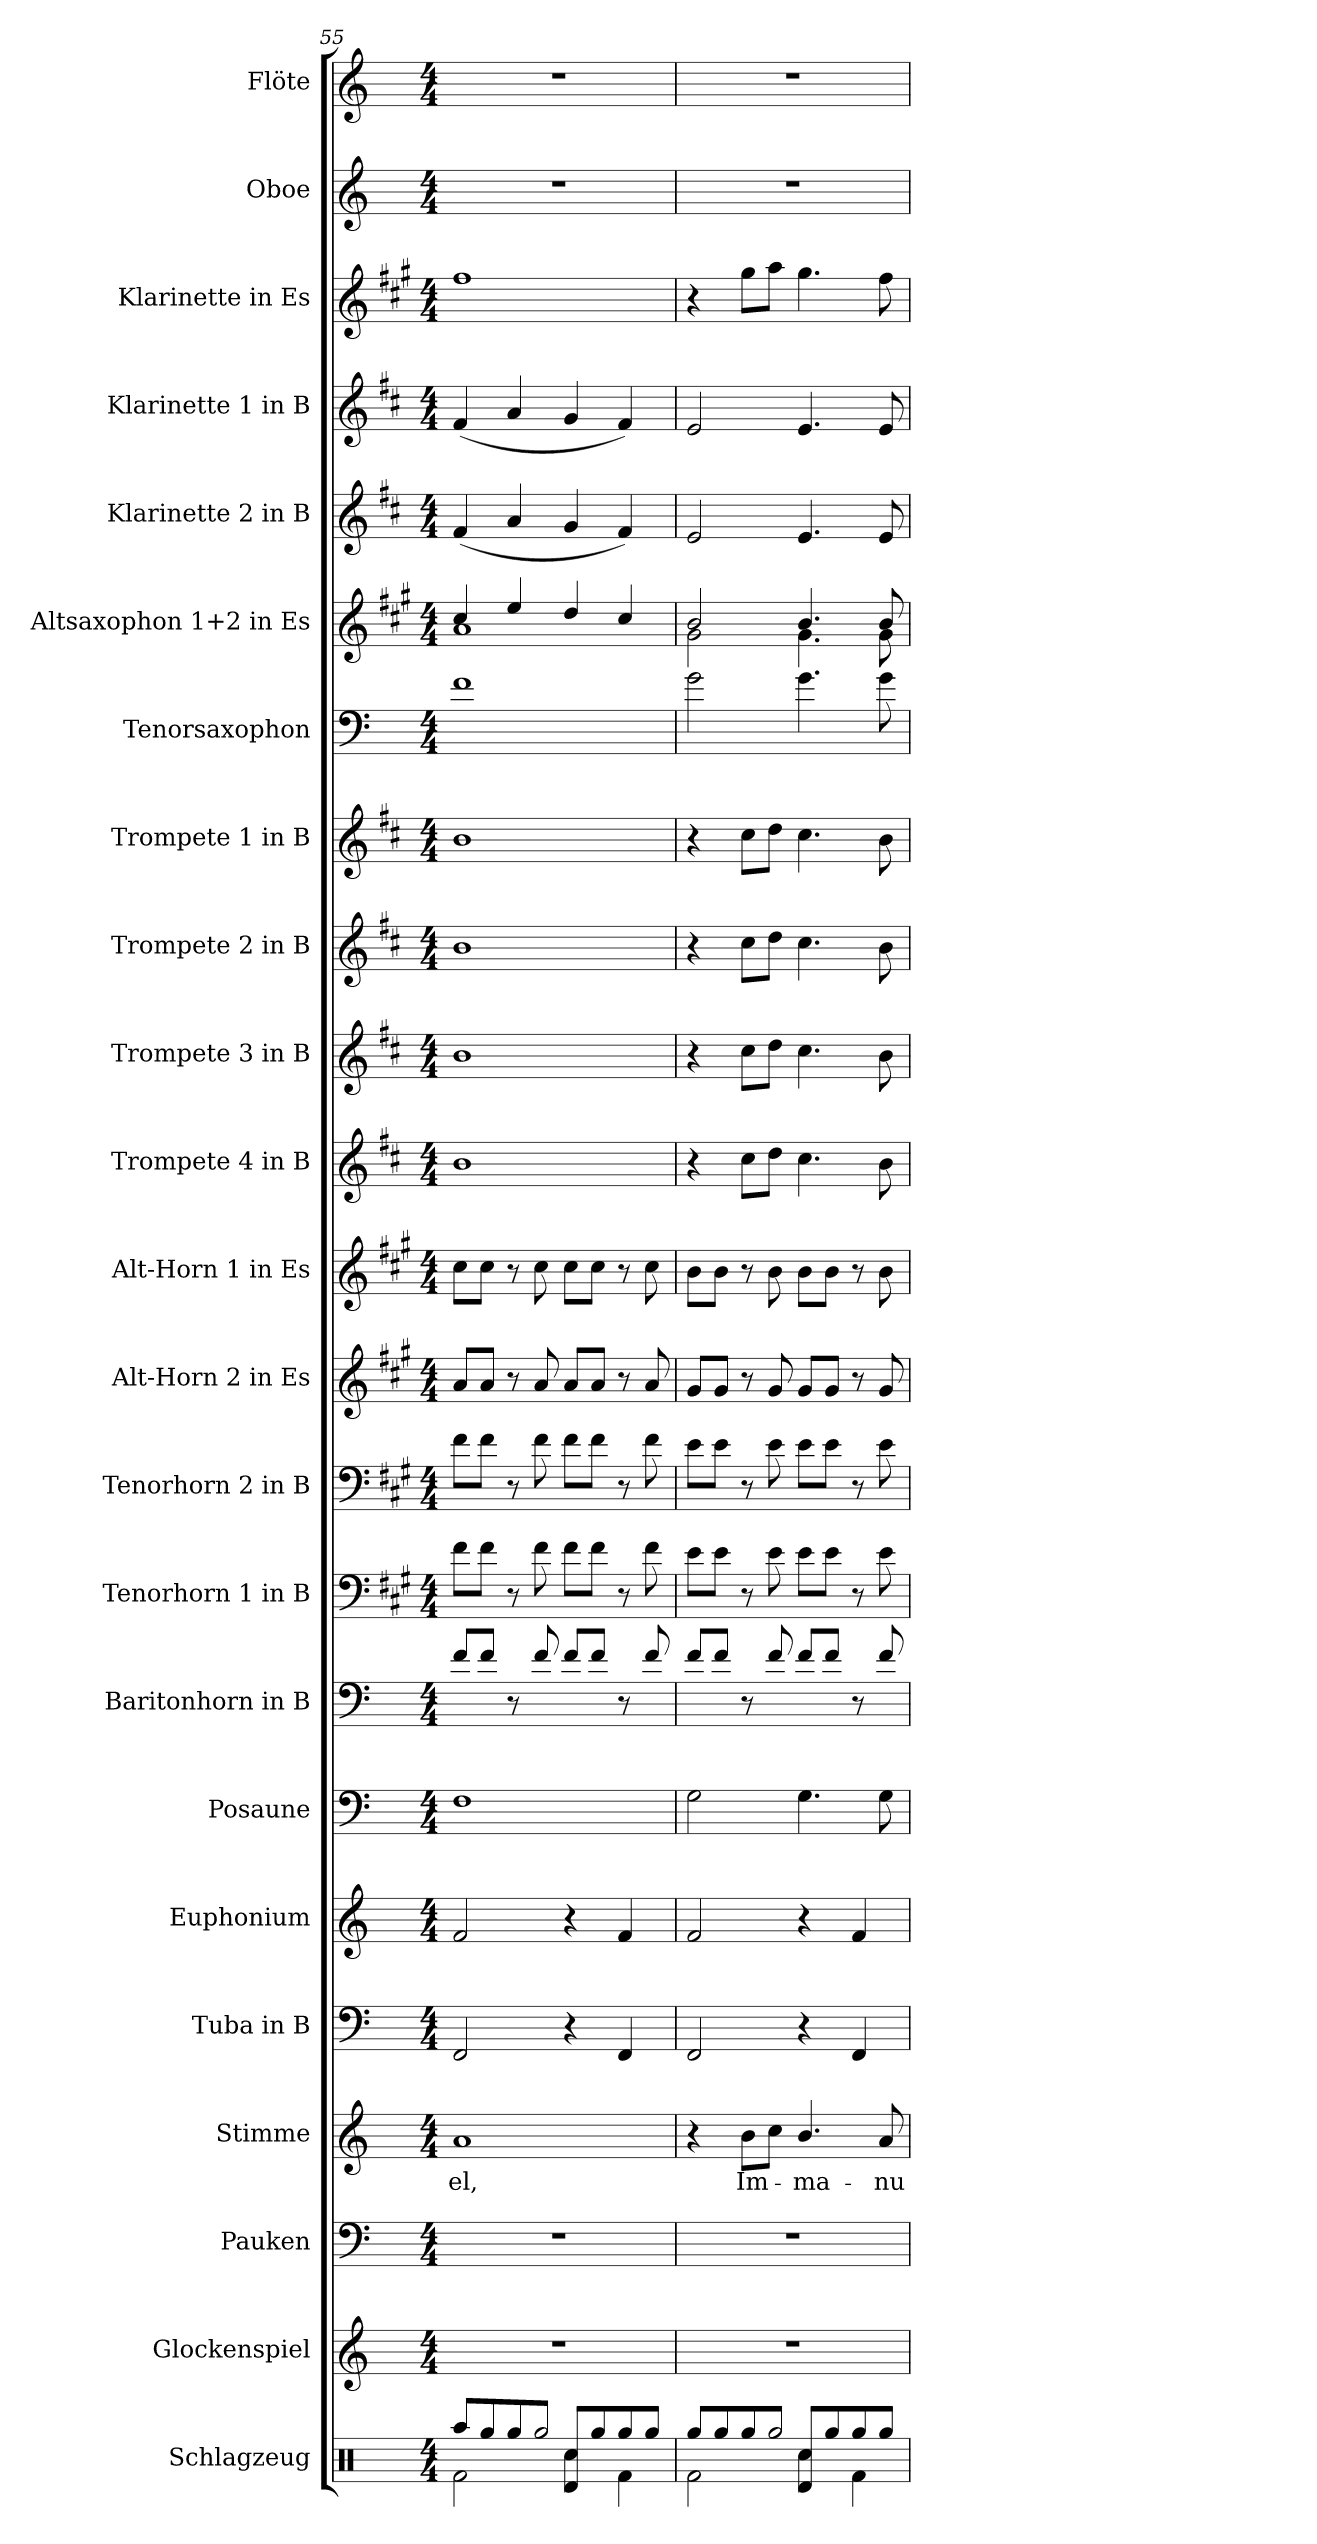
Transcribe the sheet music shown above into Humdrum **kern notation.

**kern	**kern	**kern	**kern	**text	**kern	**kern	**kern	**kern	**kern	**kern	**kern	**kern	**kern	**kern	**kern	**kern	**kern	**kern	**kern	**kern	**kern	**kern	**kern
*part23	*part22	*part21	*part20	*part20	*part19	*part18	*part17	*part16	*part15	*part14	*part13	*part12	*part11	*part10	*part9	*part8	*part7	*part6	*part5	*part4	*part3	*part2	*part1
*staff23	*staff22	*staff21	*staff20	*staff20	*staff19	*staff18	*staff17	*staff16	*staff15	*staff14	*staff13	*staff12	*staff11	*staff10	*staff9	*staff8	*staff7	*staff6	*staff5	*staff4	*staff3	*staff2	*staff1
*I"Schlagzeug	*I"Glockenspiel	*I"Pauken	*I"Stimme	*	*I"Tuba in B	*I"Euphonium	*I"Posaune	*I"Baritonhorn in B	*I"Tenorhorn  1 in B	*I"Tenorhorn 2 in B	*I"Alt-Horn 2 in Es	*I"Alt-Horn 1 in Es	*I"Trompete 4 in B	*I"Trompete 3 in B	*I"Trompete 2  in B	*I"Trompete 1 in B	*I"Tenorsaxophon	*I"Altsaxophon 1+2 in Es	*I"Klarinette 2  in B	*I"Klarinette 1 in B	*I"Klarinette in Es	*I"Oboe	*I"Flöte
*clefX	*clefG2	*clefF4	*clefG2	*	*clefF4	*clefG2	*clefF4	*clefF4	*clefF4	*clefF4	*clefG2	*clefG2	*clefG2	*clefG2	*clefG2	*clefG2	*clefF4	*clefG2	*clefG2	*clefG2	*clefG2	*clefG2	*clefG2
*	*ITrd-14c-24	*	*	*	*	*ITrd8c14	*	*ITrd8c14	*ITrd5c9	*ITrd5c9	*ITrd5c9	*ITrd5c9	*ITrd1c2	*ITrd1c2	*ITrd1c2	*ITrd1c2	*ITrd8c14	*ITrd5c9	*ITrd1c2	*ITrd1c2	*ITrd-2c-3	*	*
*k[]	*k[]	*k[]	*k[]	*	*k[]	*k[]	*k[]	*k[]	*k[]	*k[]	*k[]	*k[]	*k[]	*k[]	*k[]	*k[]	*k[]	*k[]	*k[]	*k[]	*k[]	*k[]	*k[]
*C:	*C:	*C:	*C:	*	*C:	*C:	*C:	*C:	*C:	*C:	*C:	*C:	*C:	*C:	*C:	*C:	*C:	*C:	*C:	*C:	*C:	*C:	*C:
*M4/4	*M4/4	*M4/4	*M4/4	*	*M4/4	*M4/4	*M4/4	*M4/4	*M4/4	*M4/4	*M4/4	*M4/4	*M4/4	*M4/4	*M4/4	*M4/4	*M4/4	*M4/4	*M4/4	*M4/4	*M4/4	*M4/4	*M4/4
=55	=55	=55	=55	=55	=55	=55	=55	=55	=55	=55	=55	=55	=55	=55	=55	=55	=55	=55	=55	=55	=55	=55	=55
*^	*	*	*	*	*	*	*	*	*	*	*	*	*	*	*	*	*	*	*	*	*	*	*
!	!	!	!	!	!LO:LY:b:color=#000000	!	!	!	!	!	!	!	!	!	!	!	!	!	!	!	!	!	!	!
*	*	*	*	*	*	*	*	*	*	*	*	*	*	*	*	*	*	*	*^	*	*	*	*	*
8Raai/L	2Rfi\	1r	1r	1ai	-el,	2FFi/	2Fi/	1Fi	8Fi/L	8Ai\L	8Ai\L	8ci/L	8ei\L	1ai	1ai	1ai	1ai	1Fi	4ei/	1ci	(4ei/	(4ei/	1aai	1r	1r
8Rggi/	.	.	.	.	.	.	.	.	8Fi/J	8Ai\J	8Ai\J	8ci/J	8ei\J	.	.	.	.	.	.	.	.	.	.	.	.
8Rggi/	.	.	.	.	.	.	.	.	8r	8r	8r	8r	8r	.	.	.	.	.	4gi/	.	4gi/	4gi/	.	.	.
!LO:N:head=open	!	!	!	!	!	!	!	!	!	!	!	!	!	!	!	!	!	!	!	!	!	!	!	!	!
8Rggi/J	.	.	.	.	.	.	.	.	8Fi/	8Ai\	8Ai\	8ci/	8ei\	.	.	.	.	.	.	.	.	.	.	.	.
8Rdi/L	4Rcci\	.	.	.	.	4r	4r	.	8Fi/L	8Ai\L	8Ai\L	8ci/L	8ei\L	.	.	.	.	.	4fi/	.	4fi/	4fi/	.	.	.
8Rggi/	.	.	.	.	.	.	.	.	8Fi/J	8Ai\J	8Ai\J	8ci/J	8ei\J	.	.	.	.	.	.	.	.	.	.	.	.
8Rggi/	4Rfi\	.	.	.	.	4FFi/	4Fi/	.	8r	8r	8r	8r	8r	.	.	.	.	.	4ei/	.	4ei/)	4ei/)	.	.	.
8Rggi/J	.	.	.	.	.	.	.	.	8Fi/	8Ai\	8Ai\	8ci/	8ei\	.	.	.	.	.	.	.	.	.	.	.	.
=56	=56	=56	=56	=56	=56	=56	=56	=56	=56	=56	=56	=56	=56	=56	=56	=56	=56	=56	=56	=56	=56	=56	=56	=56	=56
8Rggi/L	2Rfi\	1r	1r	4r	.	2FFi/	2Fi/	2Gi\	8Fi/L	8Gi\L	8Gi\L	8Bi/L	8di\L	4r	4r	4r	4r	2Gi\	2di/	2Bi\	2di/	2di/	4r	1r	1r
8Rggi/	.	.	.	.	.	.	.	.	8Fi/J	8Gi\J	8Gi\J	8Bi/J	8di\J	.	.	.	.	.	.	.	.	.	.	.	.
!	!	!	!	!	!LO:LY:b:color=#000000	!	!	!	!	!	!	!	!	!	!	!	!	!	!	!	!	!	!	!	!
8Rggi/	.	.	.	8bi\L	Im-	.	.	.	8r	8r	8r	8r	8r	8bi\L	8bi\L	8bi\L	8bi\L	.	.	.	.	.	8bbi\L	.	.
!LO:N:head=open	!	!	!	!	!	!	!	!	!	!	!	!	!	!	!	!	!	!	!	!	!	!	!	!	!
8Rggi/J	.	.	.	8cci\J	.	.	.	.	8Fi/	8Gi\	8Gi\	8Bi/	8di\	8cci\J	8cci\J	8cci\J	8cci\J	.	.	.	.	.	8ccci\J	.	.
!	!	!	!	!	!LO:LY:b:color=#000000	!	!	!	!	!	!	!	!	!	!	!	!	!	!	!	!	!	!	!	!
8Rdi/L	4Rcci\	.	.	4.bi/	-ma-	4r	4r	4.Gi\	8Fi/L	8Gi\L	8Gi\L	8Bi/L	8di\L	4.bi\	4.bi\	4.bi\	4.bi\	4.Gi\	4.di/	4.Bi\	4.di/	4.di/	4.bbi\	.	.
8Rggi/	.	.	.	.	.	.	.	.	8Fi/J	8Gi\J	8Gi\J	8Bi/J	8di\J	.	.	.	.	.	.	.	.	.	.	.	.
8Rggi/	4Rfi\	.	.	.	.	4FFi/	4Fi/	.	8r	8r	8r	8r	8r	.	.	.	.	.	.	.	.	.	.	.	.
!	!	!	!	!	!LO:LY:b:color=#000000	!	!	!	!	!	!	!	!	!	!	!	!	!	!	!	!	!	!	!	!
8Rggi/J	.	.	.	8ai/	-nu-	.	.	8Gi\	8Fi/	8Gi\	8Gi\	8Bi/	8di\	8ai\	8ai\	8ai\	8ai\	8Gi\	8di/	8Bi\	8di/	8di/	8aai\	.	.
*v	*v	*	*	*	*	*	*	*	*	*	*	*	*	*	*	*	*	*	*v	*v	*	*	*	*	*
=	=	=	=	=	=	=	=	=	=	=	=	=	=	=	=	=	=	=	=	=	=	=	=
*-	*-	*-	*-	*-	*-	*-	*-	*-	*-	*-	*-	*-	*-	*-	*-	*-	*-	*-	*-	*-	*-	*-	*-
